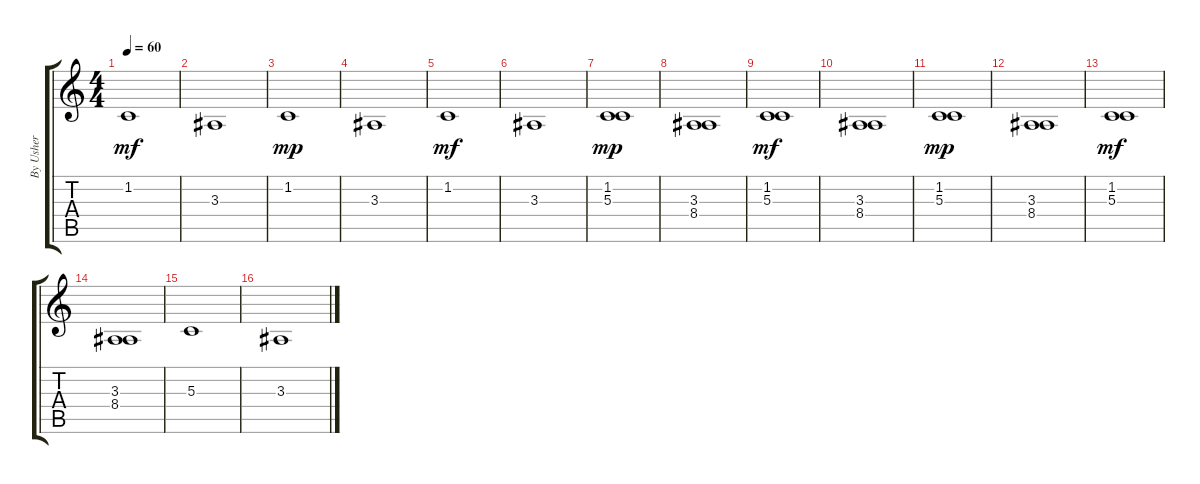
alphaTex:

\track ("By Usher" "By Usher") {instrument stringensemble2}
\staff {score tabs}
\tuning (E4 B3 G3 D3 A2 E2) {hide}
\ts (4 4)
\tempo 60
\clef g2
\ks c
1.2.1{dy mf} |
3.3.1 |
1.2.1{dy mp} |
3.3.1 |
1.2.1{dy mf} |
3.3.1 |
(1.2 5.3).1{dy mp} |
(3.3 8.4).1 |
(1.2 5.3).1{dy mf} |
(3.3 8.4).1 |
(1.2 5.3).1{dy mp} |
(3.3 8.4).1 |
(1.2 5.3).1{dy mf} |
(3.3 8.4).1 |
5.3.1 |
3.3.1
